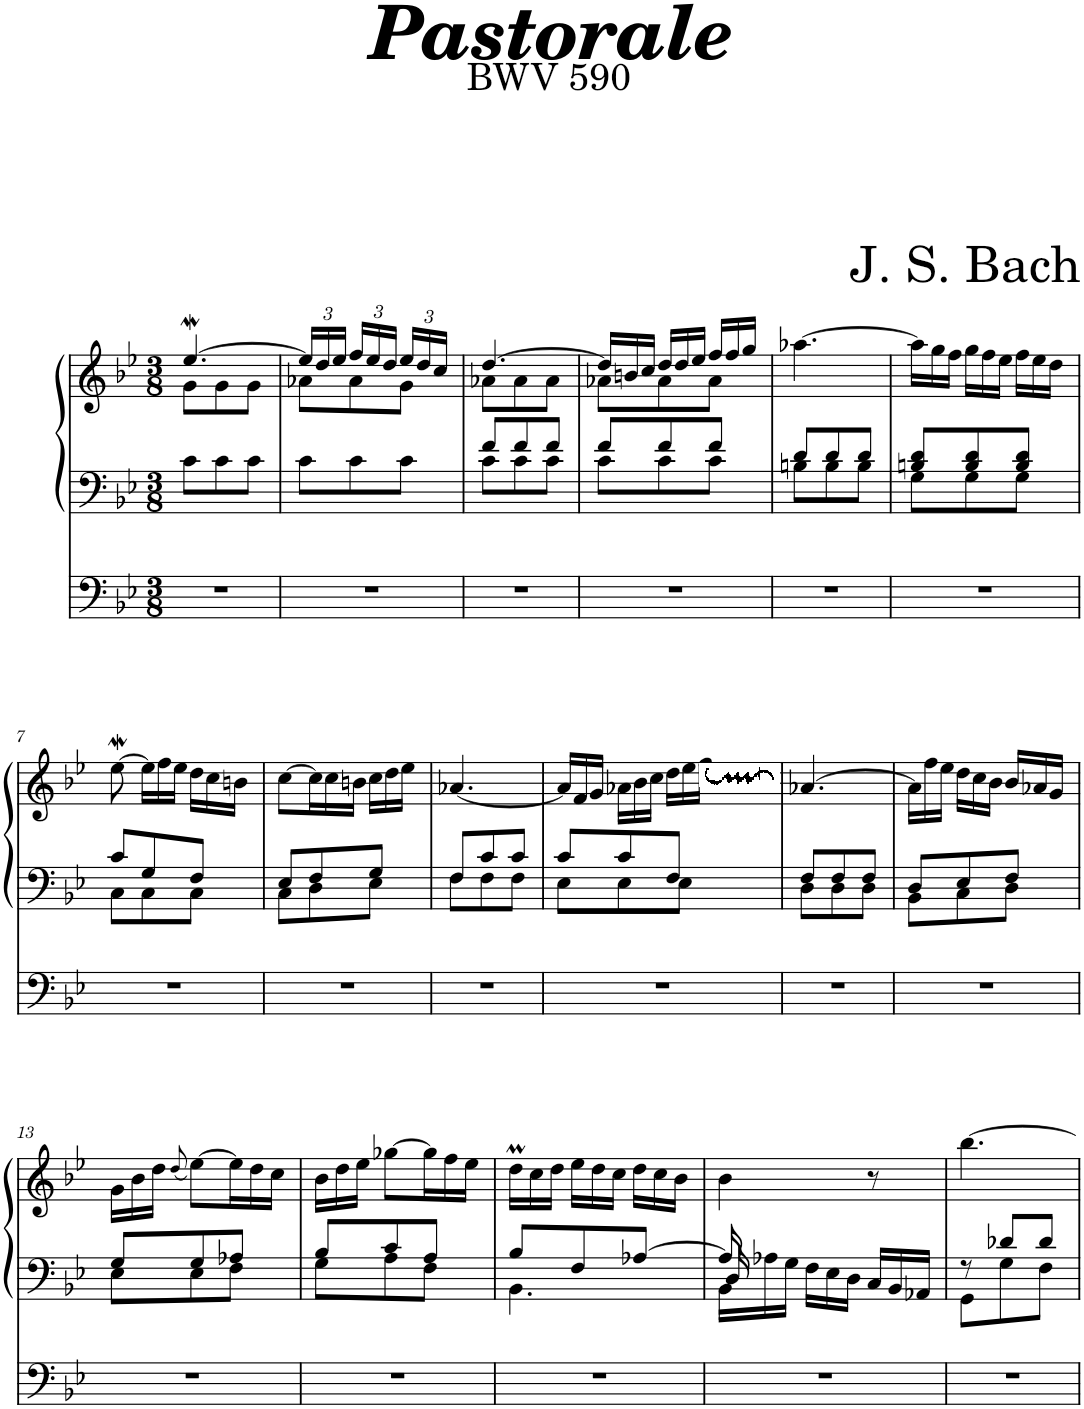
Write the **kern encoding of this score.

**kern	**kern	**kern	**kern	**kern	**dynam	**kern	**dynam	**kern	**kern	**kern
*part6	*part6	*part5	*part5	*part4	*part4	*part3	*part3	*part2	*part1	*part1
*staff9	*staff8	*staff7	*staff6	*staff5	*staff5	*staff4	*staff4	*staff3	*staff2	*staff1
*I"Organ	*	*I"Organ	*	*I"Pipe Organ	*	*I"Organ	*	*I"Organ	*I"Organ	*
*	*	*	*	*I'Org.	*	*	*	*	*	*
*stria5	*stria5	*stria5	*stria5	*stria5	*	*stria5	*	*	*	*
*clefF4	*clefG2	*clefF4	*clefG2	*clefG2	*	*clefG2	*	*clefF4	*clefF4	*clefG2
*k[b-e-]	*k[b-e-]	*k[b-e-]	*k[b-e-]	*k[b-e-]	*	*k[b-e-]	*	*k[b-e-]	*k[b-e-]	*k[b-e-]
*M3/8	*M3/8	*M3/8	*M3/8	*M3/8	*	*M3/8	*	*M3/8	*M3/8	*M3/8
*	*	*	*	*Xtuplet	*	*Xtuplet	*	*	*	*
=1	=1	=1	=1	=1	=1	=1	=1	=1	=1	=1
*	*	*	*	*	*	*	*	*	*	*^
!	!	!	!	!LO:TX:a:B:t=Instrument	!	!	!	!	!	!	!
!	!	!	!	!	!LO:DY:b	!	!LO:DY:b	!	!	!	!
8c\L	8g/L	8cc\L	8gg\L	48bbb-!\LLL	p	48ee-!\LLL	pp	4.r	8c\L	[4.ee-w/	8g\L
.	.	.	.	48aaa!\	.	48dd!\	.	.	.	.	.
.	.	.	.	[48bbb-!\J	.	[48ee-!\J	.	.	.	.	.
.	.	.	.	16bbb-!\JJ_	.	16ee-!\JJ_	.	.	.	.	.
8c\	8g/	8cc\	8gg\	4bbb-_	.	4ee-_	.	.	8c\	.	8g\
8c\J	8g/J	8cc\J	8gg\J	.	.	.	.	.	8c\J	.	8g\J
=2	=2	=2	=2	=2	=2	=2	=2	=2	=2	=2	=2
*	*	*	*	*tuplet	*	*	*	*	*	*	*
*	*	*	*	*Xbrackettup	*	*tuplet	*	*	*	*	*
*	*	*	*	*	*	*Xbrackettup	*	*	*	*Xbrackettup	*
8c\L	8a-X/L	8cc\L	8aa-X\L	24bbb-\LL]	.	24ee-\LL]	.	4.r	8c\L	24ee-/LL]	8a-X\L
.	.	.	.	24aaa\	.	24dd\	.	.	.	24dd/	.
.	.	.	.	24bbb-\	.	24ee-\	.	.	.	24ee-/JJ	.
8c\	8a-/	8cc\	8aa-\	24cccc\	.	24ff\	.	.	8c\	24ff/LL	8a-\
.	.	.	.	24bbb-\	.	24ee-\	.	.	.	24ee-/	.
.	.	.	.	24aaa\	.	24dd\	.	.	.	24dd/JJ	.
8c\J	8g/J	8cc\J	8gg\J	24bbb-\	.	24ee-\	.	.	8c\J	24ee-/LL	8g\J
.	.	.	.	24aaa\	.	24dd\	.	.	.	24dd/	.
.	.	.	.	24ggg\JJ	.	24cc\JJ	.	.	.	24cc/JJ	.
=3	=3	=3	=3	=3	=3	=3	=3	=3	=3	=3	=3
*^	*	*^	*	*	*	*	*	*	*^	*	*
8f\L	8c\L	8a-X/L	8ff\L	8cc\L	8aa-X\L	[4.aaa	.	[4.dd	.	4.r	8f/L	8c\L	[4.dd/	8a-X\L
8f\	8c\	8a-/	8ff\	8cc\	8aa-\	.	.	.	.	.	8f/	8c\	.	8a-\
8f\J	8c\J	8a-/J	8ff\J	8cc\J	8aa-\J	.	.	.	.	.	8f/J	8c\J	.	8a-\J
=4	=4	=4	=4	=4	=4	=4	=4	=4	=4	=4	=4	=4	=4	=4
*	*	*	*	*	*	*Xtuplet	*	*Xtuplet	*	*	*	*	*Xtuplet	*
8f\L	8c\L	8a-X/L	8ff\L	8cc\L	8aa-X\L	24aaa\LL]	.	24dd\LL]	.	4.r	8f/L	8c\L	24dd/LL]	8a-X\L
.	.	.	.	.	.	24fff#X\	.	24bn\	.	.	.	.	24bn/	.
.	.	.	.	.	.	24ggg\	.	24cc\	.	.	.	.	24cc/JJ	.
8f\	8c\	8a-/	8ff\	8cc\	8aa-\	24aaa\	.	24dd\	.	.	8f/	8c\	24dd/LL	8a-\
.	.	.	.	.	.	24aaa\	.	24dd\	.	.	.	.	24dd/	.
.	.	.	.	.	.	24bbb-\	.	24ee-\	.	.	.	.	24ee-/JJ	.
8f\J	8c\J	8a-/J	8ff\J	8cc\J	8aa-\J	24cccc\	.	24ff\	.	.	8f/J	8c\J	24ff/LL	8a-\J
.	.	.	.	.	.	24cccc\	.	24ff\	.	.	.	.	24ff/	.
.	.	.	.	.	.	24dddd\JJ	.	24gg\JJ	.	.	.	.	24gg/JJ	.
*	*	*	*	*	*	*	*	*	*	*	*	*	*v	*v
=5	=5	=5	=5	=5	=5	=5	=5	=5	=5	=5	=5	=5	=5
8d\L	8Bn\L	4.r	8dd\L	8bn\L	4.r	[4.eeee-	.	[4.aa-X	.	4.r	8d/L	8Bn\L	[4.aa-X\
8d\	8B\	.	8dd\	8b\	.	.	.	.	.	.	8d/	8B\	.
8d\J	8B\J	.	8dd\J	8b\J	.	.	.	.	.	.	8d/J	8B\J	.
=6	=6	=6	=6	=6	=6	=6	=6	=6	=6	=6	=6	=6	=6
8Bn\ 8d\L	8G\L	4.r	8bn\ 8dd\L	8g\L	4.r	24eeee-\LL]	.	24aa-\LL]	.	4.r	8Bn/ 8d/L	8G\L	24aa-\LL]
.	.	.	.	.	.	24dddd\	.	24gg\	.	.	.	.	24gg\
.	.	.	.	.	.	24cccc\	.	24ff\	.	.	.	.	24ff\JJ
8B\ 8d\	8G\	.	8b\ 8dd\	8g\	.	24dddd\	.	24gg\	.	.	8B/ 8d/	8G\	24gg\LL
.	.	.	.	.	.	24cccc\	.	24ff\	.	.	.	.	24ff\
.	.	.	.	.	.	24bbb-\	.	24ee-\	.	.	.	.	24ee-\JJ
8B\ 8d\J	8G\J	.	8b\ 8dd\J	8g\J	.	24cccc\	.	24ff\	.	.	8B/ 8d/J	8G\J	24ff\LL
.	.	.	.	.	.	24bbb-\	.	24ee-\	.	.	.	.	24ee-\
.	.	.	.	.	.	24aaa\JJ	.	24dd\JJ	.	.	.	.	24dd\JJ
!!LO:LB:g=z
=7	=7	=7	=7	=7	=7	=7	=7	=7	=7	=7	=7	=7	=7
8c\L	8C/L	4.r	8cc\L	8c\L	4.r	48bbb-!\LLL	.	48ee-!\LLL	.	4.r	8c/L	8C\L	[8ee-w\
.	.	.	.	.	.	48aaa!\	.	48dd!\	.	.	.	.	.
.	.	.	.	.	.	[48bbb-!\J	.	[48ee-!\J	.	.	.	.	.
.	.	.	.	.	.	16bbb-!\_	.	16ee-!\_	.	.	.	.	.
8G\	8C/	.	8g\	8c\	.	24bbb-\]	.	24ee-\]	.	.	8G/	8C\	24ee-\LL]
.	.	.	.	.	.	24cccc\	.	24ff\	.	.	.	.	24ff\
.	.	.	.	.	.	24bbb-\	.	24ee-\	.	.	.	.	24ee-\JJ
8F\J	8C/J	.	8f\J	8c\J	.	24aaa\	.	24dd\	.	.	8F/J	8C\J	24dd\LL
.	.	.	.	.	.	24ggg\	.	24cc\	.	.	.	.	24cc\
.	.	.	.	.	.	24fff#X\JJ	.	24bn\JJ	.	.	.	.	24bn\JJ
=8	=8	=8	=8	=8	=8	=8	=8	=8	=8	=8	=8	=8	=8
8E-\L	8C\L	4.r	8e-\L	8c\L	4.r	[8ggg\L	.	[8cc\L	.	4.r	8E-/L	8C\L	[8cc\L
8F\	8D\	.	8f\	8d\	.	24ggg\L]	.	24cc\L]	.	.	8F/	8D\	24cc\L]
.	.	.	.	.	.	24ggg\	.	24cc\	.	.	.	.	24cc\
.	.	.	.	.	.	24fff#X\	.	24bn\	.	.	.	.	24bn\JJ
8G\J	8E-\J	.	8g\J	8e-\J	.	24ggg\	.	24cc\	.	.	8G/J	8E-\J	24cc\LL
.	.	.	.	.	.	24aaa\	.	24dd\	.	.	.	.	24dd\
.	.	.	.	.	.	24bbb-\JJ	.	24ee-\JJ	.	.	.	.	24ee-\JJ
=9	=9	=9	=9	=9	=9	=9	=9	=9	=9	=9	=9	=9	=9
8F\L	8F\L	4.r	8f\L	8f\L	4.r	[4.eee-	.	[4.a-X	.	4.r	8F/L	8F\L	[4.a-X/
8c\	8F\	.	8cc\	8f\	.	.	.	.	.	.	8c/	8F\	.
8c\J	8F\J	.	8cc\J	8f\J	.	.	.	.	.	.	8c/J	8F\J	.
=10	=10	=10	=10	=10	=10	=10	=10	=10	=10	=10	=10	=10	=10
8c\L	8E-\L	4.r	8cc\L	8e-\L	4.r	24eee-\LL]	.	24a-\LL]	.	4.r	8c/L	8E-\L	24a-/LL]
.	.	.	.	.	.	24ccc\	.	24f\	.	.	.	.	24f/
.	.	.	.	.	.	24ddd\	.	24g\	.	.	.	.	24g/JJ
8c\	8E-\	.	8cc\	8e-\	.	24eee-\	.	24a-X\	.	.	8c/	8E-\	24a-X\LL
.	.	.	.	.	.	24fff\	.	24b-\	.	.	.	.	24b-\
.	.	.	.	.	.	24ggg\	.	24cc\	.	.	.	.	24cc\JJ
8F\J	8E-\J	.	8f\J	8e-\J	.	24aaa\	.	24dd\	.	.	8F/J	8E-\J	24dd\LL
.	.	.	.	.	.	24bbb-\	.	24ee-\	.	.	.	.	24ee-\
.	.	.	.	.	.	24cccc\JJ	.	24ff\JJ	.	.	.	.	24ff\JJ
=11	=11	=11	=11	=11	=11	=11	=11	=11	=11	=11	=11	=11	=11
8F\L	8D\L	4.r	8f\L	8d\L	4.r	32fff!\LLL	.	32b-!/LLL	.	4.r	8F/L	8D\L	[4.a-X/
.	.	.	.	.	.	32eee-!\	.	32a-X!/	.	.	.	.	.
.	.	.	.	.	.	64ddd!\L	.	64g!/L	.	.	.	.	.
.	.	.	.	.	.	64eee-!\	.	64a-!/	.	.	.	.	.
.	.	.	.	.	.	64fff!\	.	64b-!/	.	.	.	.	.
.	.	.	.	.	.	64eee-!\	.	64a-!/	.	.	.	.	.
8F\	8D\	.	8f\	8d\	.	64fff!\	.	64b-!/	.	.	8F/	8D\	.
.	.	.	.	.	.	64eee-!\	.	64a-!/	.	.	.	.	.
.	.	.	.	.	.	64fff!\	.	64b-!/	.	.	.	.	.
.	.	.	.	.	.	64eee-!\	.	64a-!/	.	.	.	.	.
.	.	.	.	.	.	64fff!\	.	64b-!/	.	.	.	.	.
.	.	.	.	.	.	64eee-!\	.	64a-!/	.	.	.	.	.
.	.	.	.	.	.	64fff!\	.	64b-!/	.	.	.	.	.
.	.	.	.	.	.	64eee-!\	.	64a-!/	.	.	.	.	.
8F\J	8D\J	.	8f\J	8d\J	.	64fff!\	.	64b-!/	.	.	8F/J	8D\J	.
.	.	.	.	.	.	64eee-!\	.	64a-!/	.	.	.	.	.
.	.	.	.	.	.	64fff!\	.	64b-!/	.	.	.	.	.
.	.	.	.	.	.	64eee-!\	.	64a-!/	.	.	.	.	.
.	.	.	.	.	.	64fff!\	.	64b-!/	.	.	.	.	.
.	.	.	.	.	.	64eee-!\	.	64a-!/	.	.	.	.	.
.	.	.	.	.	.	64ddd!\	.	64g!/	.	.	.	.	.
.	.	.	.	.	.	[64eee-!\JJJJ	.	[64a-!/JJJJ	.	.	.	.	.
=12	=12	=12	=12	=12	=12	=12	=12	=12	=12	=12	=12	=12	=12
8D\L	8BB-/L	4.r	8d\L	8B-\L	4.r	24eee-\LL]	.	24a-/LL]	.	4.r	8D/L	8BB-\L	24a-\LL]
.	.	.	.	.	.	24cccc\	.	24ff/	.	.	.	.	24ff\
.	.	.	.	.	.	24bbb-\	.	24ee-/	.	.	.	.	24ee-\JJ
8E-\	8C/	.	8e-\	8c\	.	24aaa\	.	24dd/	.	.	8E-/	8C\	24dd\LL
.	.	.	.	.	.	24ggg\	.	24cc/	.	.	.	.	24cc\
.	.	.	.	.	.	24fff\	.	24b-/	.	.	.	.	24b-\JJ
8F\J	8D/J	.	8f\J	8d\J	.	24fff\	.	24b-/	.	.	8F/J	8D\J	24b-/LL
.	.	.	.	.	.	24eee-\	.	24a-X/	.	.	.	.	24a-X/
.	.	.	.	.	.	24ddd\JJ	.	24g/JJ	.	.	.	.	24g/JJ
!!LO:LB:g=z
=13	=13	=13	=13	=13	=13	=13	=13	=13	=13	=13	=13	=13	=13
8G\L	8E-\L	4.r	8g\L	8e-\L	4.r	24ddd\LL	.	24g/LL	.	4.r	8G/L	8E-\L	24g\LL
.	.	.	.	.	.	24fff\	.	24b-/	.	.	.	.	24b-\
.	.	.	.	.	.	48.aaa\L	.	48.dd/L	.	.	.	.	24dd\JJ
.	.	.	.	.	.	96aaa\JJk	.	96dd/JJk	.	.	.	.	.
.	.	.	.	.	.	.	.	.	.	.	.	.	(8qdd/
8G\	8E-\	.	8g\	8e-\	.	[8bbb-\	.	[8ee-/	.	.	8G/	8E-\	[8ee-\L)
8A-X\J	8F\J	.	8a-X\J	8f\J	.	24bbb-\L]	.	24ee-/L]	.	.	8A-X/J	8F\J	24ee-\L]
.	.	.	.	.	.	24aaa\	.	24dd/	.	.	.	.	24dd\
.	.	.	.	.	.	24ggg\JJ	.	24cc/JJ	.	.	.	.	24cc\JJ
=14	=14	=14	=14	=14	=14	=14	=14	=14	=14	=14	=14	=14	=14
8B-\L	8G\L	4.r	8b-\L	8g\L	4.r	24fff\LL	.	24b-\LL	.	4.r	8B-/L	8G\L	24b-\LL
.	.	.	.	.	.	24aaa\	.	24dd\	.	.	.	.	24dd\
.	.	.	.	.	.	24bbb-\J	.	24ee-\J	.	.	.	.	24ee-\JJ
8c\	8A\	.	8cc\	8a\	.	[8cccc#X\	.	[8gg-X\	.	.	8c/	8A\	[8gg-X\L
8A\J	8F\J	.	8a\J	8f\J	.	24cccc#\L]	.	24gg-\L]	.	.	8A/J	8F\J	24gg-\L]
.	.	.	.	.	.	24ccccn\	.	24ff\	.	.	.	.	24ff\
.	.	.	.	.	.	24bbb-\JJ	.	24ee-\JJ	.	.	.	.	24ee-\JJ
=15	=15	=15	=15	=15	=15	=15	=15	=15	=15	=15	=15	=15	=15
8B-\L	4.BB-	4.r	8b-\L	4.B-	4.r	144bbb-!\LLLL	.	144ee-!\LLLL	.	4.r	8B-/L	4.BB-\	24ddm\LL
.	.	.	.	.	.	144aaa!\	.	144dd!\	.	.	.	.	.
.	.	.	.	.	.	144bbb-!\J	.	144ee-!\J	.	.	.	.	.
.	.	.	.	.	.	48aaa!\J	.	48dd!\J	.	.	.	.	.
.	.	.	.	.	.	24ggg\	.	24cc\	.	.	.	.	24cc\
.	.	.	.	.	.	24aaa\	.	24dd\	.	.	.	.	24dd\JJ
8F\	.	.	8f\	.	.	24bbb-\	.	24ee-\	.	.	8F/	.	24ee-\LL
.	.	.	.	.	.	24aaa\	.	24dd\	.	.	.	.	24dd\
.	.	.	.	.	.	24ggg\	.	24cc\	.	.	.	.	24cc\JJ
[8A-X\J	.	.	[8a-X\J	.	.	24aaa\	.	24dd\	.	.	[8A-X/J	.	24dd\LL
.	.	.	.	.	.	24ggg\	.	24cc\	.	.	.	.	24cc\
.	.	.	.	.	.	24fff\JJ	.	24b-\JJ	.	.	.	.	24b-\JJ
*v	*v	*	*v	*v	*	*	*	*	*	*	*v	*v	*
=16	=16	=16	=16	=16	=16	=16	=16	=16	=16	=16
*Xtuplet	*	*Xtuplet	*	*	*	*	*	*	*Xtuplet	*
*^	*	*^	*	*	*	*	*	*	*^	*
*	*^	*	*	*^	*	*	*	*	*	*	*	*^	*
24BB-/LL	16A-/]	16D	4.r	24B-\LL	16a-/]	16d	4.r	4fff	.	4b-	.	4.r	24BB-\LL	16A-/]	16D/	4b-\
24A-X/	.	.	.	24a-X\	.	.	.	.	.	.	.	.	24A-X\	.	.	.
.	4ryy	4ryy	.	.	4ryy	4ryy	.	.	.	.	.	.	.	4ryy	4ryy	.
24G/	.	.	.	24g\	.	.	.	.	.	.	.	.	24G\JJ	.	.	.
24F/	.	.	.	24f\	.	.	.	.	.	.	.	.	24F\LL	.	.	.
24E-/	.	.	.	24e-\	.	.	.	.	.	.	.	.	24E-\	.	.	.
24D/	.	.	.	24d\	.	.	.	.	.	.	.	.	24D\JJ	.	.	.
24C/	.	.	.	24c\	.	.	.	8r	.	8r	.	.	24C/LL	.	.	8r
24BB-/	.	.	.	24B-\	.	.	.	.	.	.	.	.	24BB-/	.	.	.
.	16ryy	16ryy	.	.	16ryy	16ryy	.	.	.	.	.	.	.	16ryy	16ryy	.
24AA-X/JJ	.	.	.	24A-X\JJ	.	.	.	.	.	.	.	.	24AA-X/JJ	.	.	.
*	*v	*v	*	*	*v	*v	*	*	*	*	*	*	*	*v	*v	*
=17	=17	=17	=17	=17	=17	=17	=17	=17	=17	=17	=17	=17	=17
8r	8GG/L	4.r	8r	8G\L	4.r	[4.ffff	.	[4.bb-	.	4.r	8r	8GG\L	[4.bb-\
8d-X\L	8G/	.	8dd-X\L	8g\	.	.	.	.	.	.	8d-X/L	8G\	.
8d-\J	8F/J	.	8dd-\J	8f\J	.	.	.	.	.	.	8d-/J	8F\J	.
*v	*v	*	*v	*v	*	*	*	*	*	*	*v	*v	*
=	=	=	=	=	=	=	=	=	=	=
*-	*-	*-	*-	*-	*-	*-	*-	*-	*-	*-
